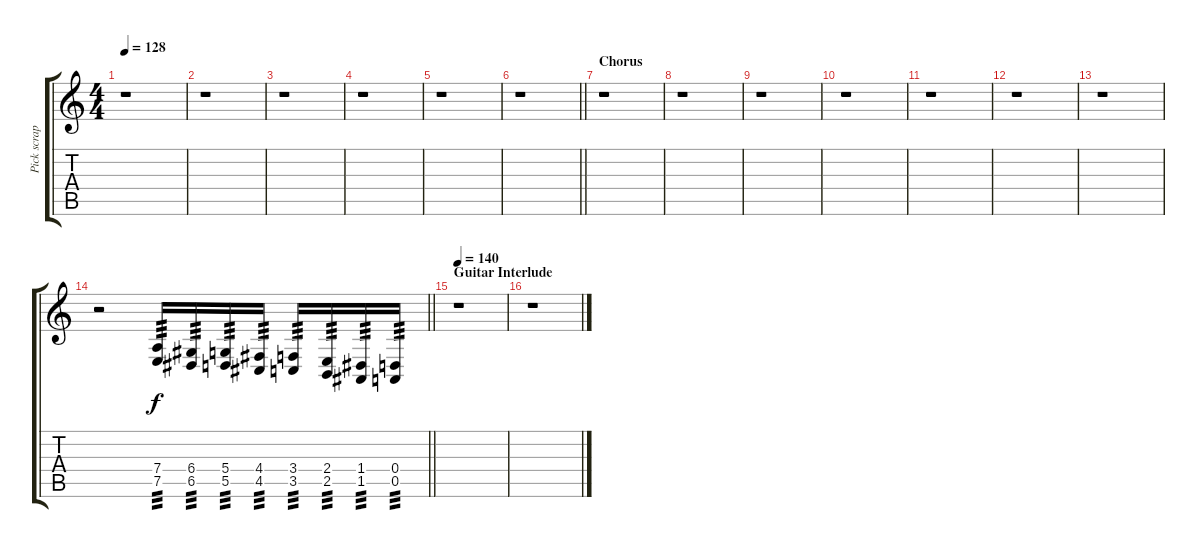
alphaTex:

\track ("Pick scrape - Guitar 4" "Pick scrap") {instrument guitarfretnoise}
\staff {score tabs}
\tuning (E4 B3 G3 D3 A2 E2) {hide}
\ts (4 4)
\tempo 128
\clef g2
\ks c
r.1{dy f} |
r.1 |
r.1 |
r.1 |
r.1 |
\barLineRight lightlight
r.1 |
\section ("" "Chorus")
r.1 |
r.1 |
r.1 |
r.1 |
r.1 |
r.1 |
r.1 |
\barLineRight lightlight
r.2 (7.4 7.5).16{tp 3} (6.4 6.5).16{tp 3} (5.4 5.5).16{tp 3} (4.4 4.5).16{tp 3} (3.4 3.5).16{tp 3} (2.4 2.5).16{tp 3} (1.4 1.5).16{tp 3} (0.4 0.5).16{tp 3} |
\section ("" "Guitar Interlude")
\tempo 140
r.1 |
r.1
